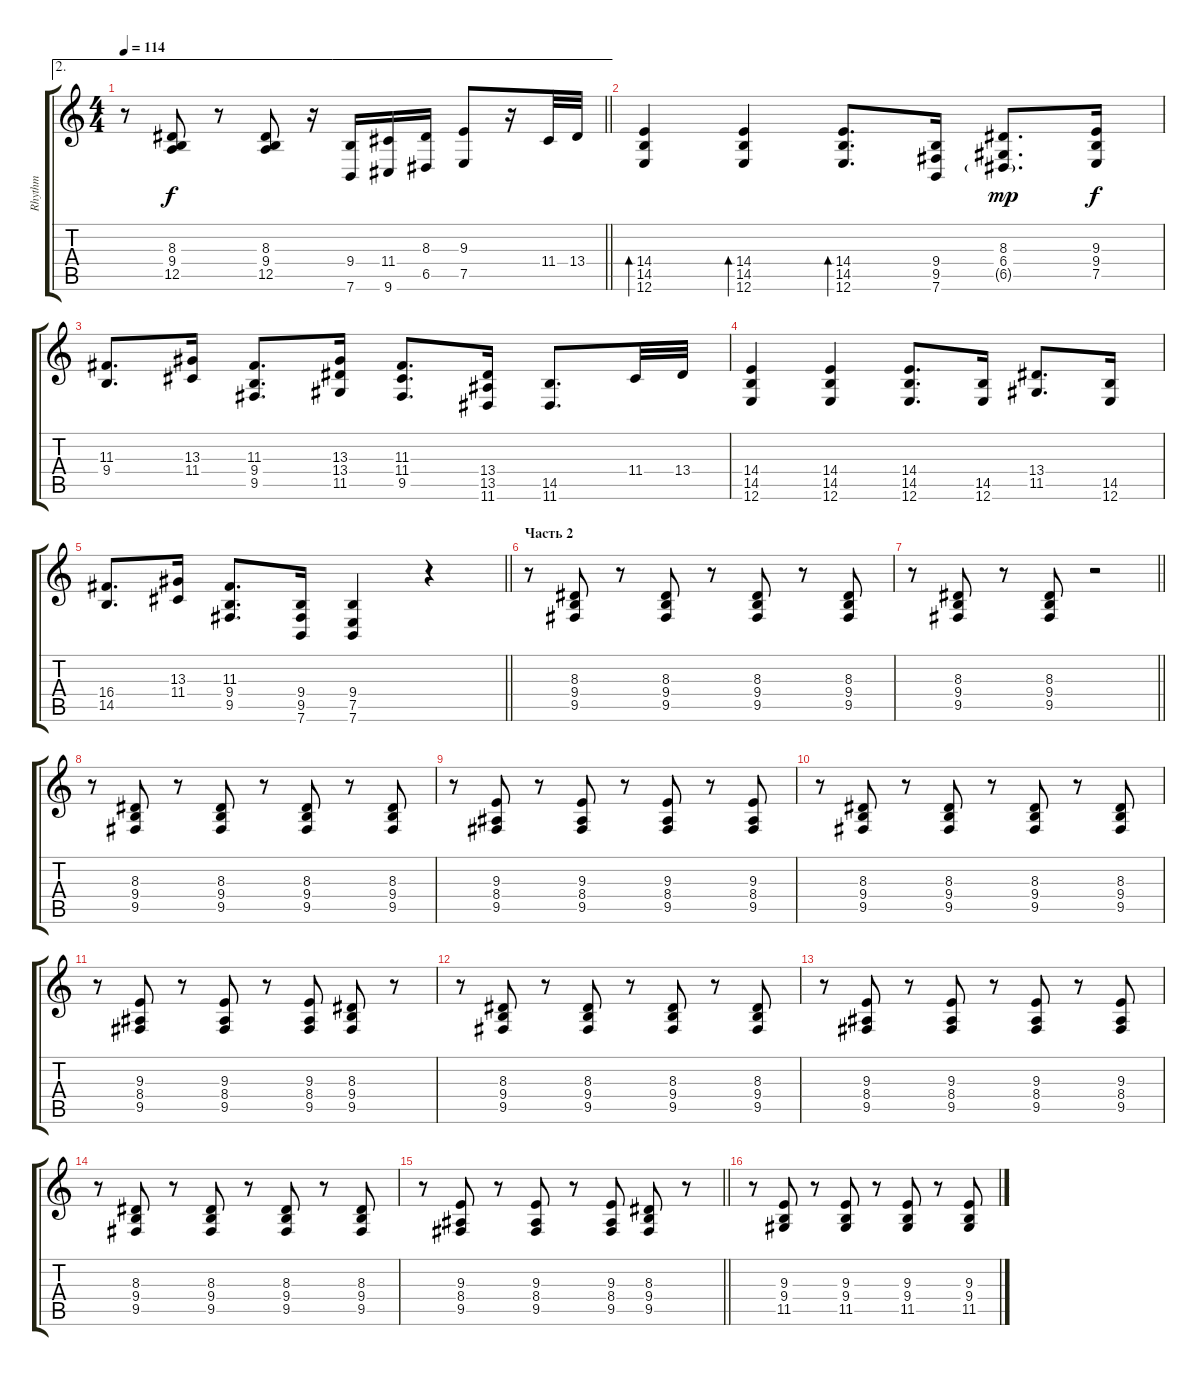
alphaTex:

\track ("Rhythm" "Rhythm") {instrument synthbrass2}
\staff {score tabs}
\tuning (E4 B3 G3 D3 A2 E2) {hide}
\ae 2
\ts (4 4)
\tempo 114
\clef g2
\barLineRight lightlight
\ks c
r.8{dy f} (8.3 9.4 12.5).8 r.8 (8.3 9.4 12.5).8 r.16 (9.4 7.6).16 (11.4 9.6).16 (8.3 6.5).16 (9.3 7.5).8 r.16 11.4.32 13.4.32 |
\section ("" " ")
(14.4 14.5 12.6).4{bd 120} (14.4 14.5 12.6).4{bd 120} (14.4 14.5 12.6).8{d bd 120} (9.4 9.5 7.6).16 (8.3 6.4 6.5{g}).8{d dy mp} (9.3 9.4 7.5).16{dy f} |
(11.3 9.4).8{d} (13.3 11.4).16 (11.3 9.4 9.5).8{d} (13.3 13.4 11.5).16 (11.3 11.4 9.5).8{d} (13.4 13.5 11.6).16 (14.5 11.6).8{d} 11.4.32 13.4.32 |
(14.4 14.5 12.6).4 (14.4 14.5 12.6).4 (14.4 14.5 12.6).8{d} (14.5 12.6).16 (13.4 11.5).8{d} (14.5 12.6).16 |
\barLineRight lightlight
(16.4 14.5).8{d} (13.3 11.4).16 (11.3 9.4 9.5).8{d} (9.4 9.5 7.6).16 (9.4 7.5 7.6).4 r.4 |
\section ("" "Часть 2")
r.8{instrument synthbrass2} (8.3 9.4 9.5).8 r.8 (8.3 9.4 9.5).8 r.8 (8.3 9.4 9.5).8 r.8 (8.3 9.4 9.5).8 |
\barLineRight lightlight
r.8 (8.3 9.4 9.5).8 r.8 (8.3 9.4 9.5).8 r.2 |
\section ("" " ")
r.8 (8.3 9.4 9.5).8 r.8 (8.3 9.4 9.5).8 r.8 (8.3 9.4 9.5).8 r.8 (8.3 9.4 9.5).8 |
r.8 (9.3 8.4 9.5).8 r.8 (9.3 8.4 9.5).8 r.8 (9.3 8.4 9.5).8 r.8 (9.3 8.4 9.5).8 |
r.8 (8.3 9.4 9.5).8 r.8 (8.3 9.4 9.5).8 r.8 (8.3 9.4 9.5).8 r.8 (8.3 9.4 9.5).8 |
r.8 (9.3 8.4 9.5).8 r.8 (9.3 8.4 9.5).8 r.8 (9.3 8.4 9.5).8 (8.3 9.4 9.5).8 r.8 |
r.8 (8.3 9.4 9.5).8 r.8 (8.3 9.4 9.5).8 r.8 (8.3 9.4 9.5).8 r.8 (8.3 9.4 9.5).8 |
r.8 (9.3 8.4 9.5).8 r.8 (9.3 8.4 9.5).8 r.8 (9.3 8.4 9.5).8 r.8 (9.3 8.4 9.5).8 |
r.8 (8.3 9.4 9.5).8 r.8 (8.3 9.4 9.5).8 r.8 (8.3 9.4 9.5).8 r.8 (8.3 9.4 9.5).8 |
\barLineRight lightlight
r.8 (9.3 8.4 9.5).8 r.8 (9.3 8.4 9.5).8 r.8 (9.3 8.4 9.5).8 (8.3 9.4 9.5).8 r.8 |
\section ("" " ")
r.8 (9.3 9.4 11.5).8 r.8 (9.3 9.4 11.5).8 r.8 (9.3 9.4 11.5).8 r.8 (9.3 9.4 11.5).8
